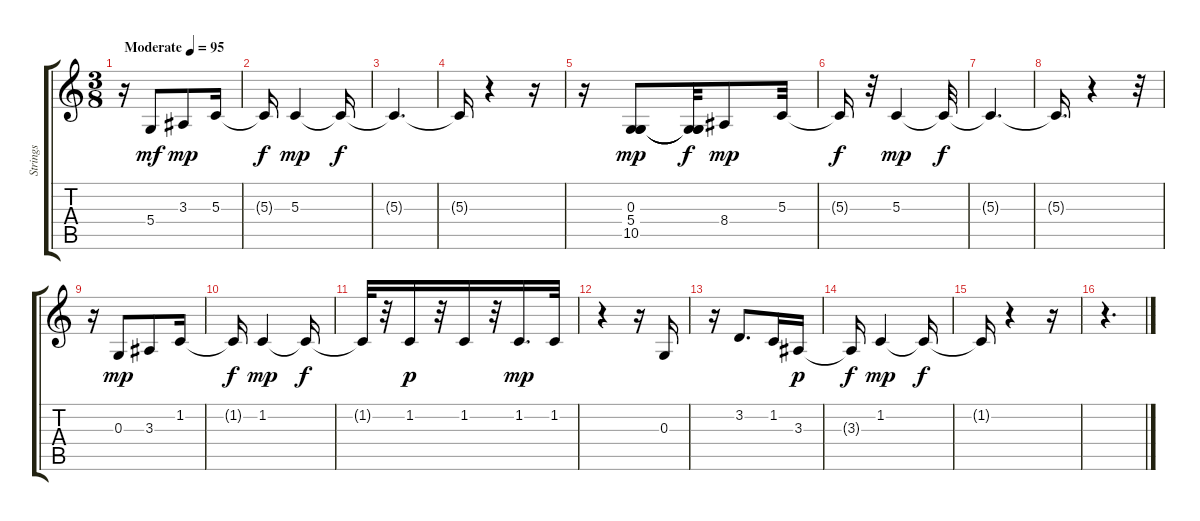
\track ("Strings" "Strings") {instrument stringensemble1}
\staff {score tabs}
\tuning (E4 B3 G3 D3 A2 E2) {hide}
\ts (3 8)
\tempo (95 "Moderate")
\clef g2
\ks c
r.16{dy mf instrument stringensemble1} 5.4.8 3.3.8{dy mp} 5.3.16 |
5.3{t}.16{dy f} 5.3.4{dy mp} 5.3{t}.16{dy f} |
5.3{t}.4{d} |
5.3{t}.16 r.4 r.16 |
r.16 (0.3 5.4 10.5).8{dy mp} (0.3{t} 5.4{t} 10.5{t}).32{dy f} 8.4.8{dy mp} 5.3.32 |
5.3{t}.16{dy f} r.32 5.3.4{dy mp} 5.3{t}.32{dy f} |
5.3{t}.4{d} |
5.3{t}.16{d} r.4 r.32 |
r.16 0.3.8{dy mp} 3.3.8 1.2.16 |
1.2{t}.16{dy f} 1.2.4{dy mp} 1.2{t}.16{dy f} |
1.2{t}.32 r.32 1.2.16{dy p} r.32 1.2.16 r.32 1.2.16{d dy mp} 1.2.32 |
r.4 r.16 0.3.16 |
r.16 3.2.8{d} 1.2.16 3.3.16{dy p} |
3.3{t}.16{dy f} 1.2.4{dy mp} 1.2{t}.16{dy f} |
1.2{t}.16 r.4 r.16 |
r.4{d}
